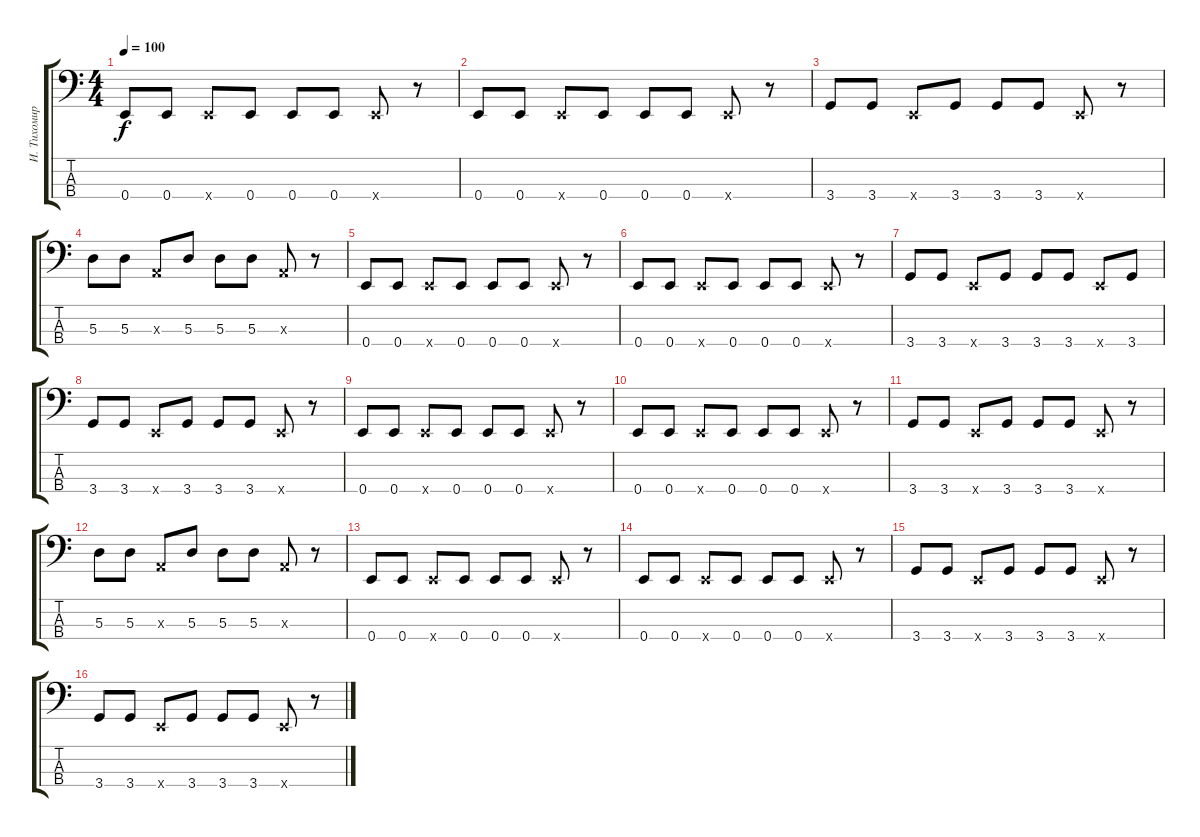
\track ("И. Тихомиров" "И. Тихомир") {instrument electricbassfinger}
\staff {score tabs}
\tuning (G2 D2 A1 E1) {hide}
\ts (4 4)
\tempo 100
\clef f4
\ks c
0.4.8{dy f} 0.4.8 0.4{x}.8 0.4.8 0.4.8 0.4.8 0.4{x}.8 r.8 |
0.4.8 0.4.8 0.4{x}.8 0.4.8 0.4.8 0.4.8 0.4{x}.8 r.8 |
3.4.8 3.4.8 0.4{x}.8 3.4.8 3.4.8 3.4.8 0.4{x}.8 r.8 |
5.3.8 5.3.8 0.3{x}.8 5.3.8 5.3.8 5.3.8 0.3{x}.8 r.8 |
0.4.8 0.4.8 0.4{x}.8 0.4.8 0.4.8 0.4.8 0.4{x}.8 r.8 |
0.4.8 0.4.8 0.4{x}.8 0.4.8 0.4.8 0.4.8 0.4{x}.8 r.8 |
3.4.8 3.4.8 0.4{x}.8 3.4.8 3.4.8 3.4.8 0.4{x}.8 3.4.8 |
3.4.8 3.4.8 0.4{x}.8 3.4.8 3.4.8 3.4.8 0.4{x}.8 r.8 |
0.4.8 0.4.8 0.4{x}.8 0.4.8 0.4.8 0.4.8 0.4{x}.8 r.8 |
0.4.8 0.4.8 0.4{x}.8 0.4.8 0.4.8 0.4.8 0.4{x}.8 r.8 |
3.4.8 3.4.8 0.4{x}.8 3.4.8 3.4.8 3.4.8 0.4{x}.8 r.8 |
5.3.8 5.3.8 0.3{x}.8 5.3.8 5.3.8 5.3.8 0.3{x}.8 r.8 |
0.4.8 0.4.8 0.4{x}.8 0.4.8 0.4.8 0.4.8 0.4{x}.8 r.8 |
0.4.8 0.4.8 0.4{x}.8 0.4.8 0.4.8 0.4.8 0.4{x}.8 r.8 |
3.4.8 3.4.8 0.4{x}.8 3.4.8 3.4.8 3.4.8 0.4{x}.8 r.8 |
3.4.8 3.4.8 0.4{x}.8 3.4.8 3.4.8 3.4.8 0.4{x}.8 r.8
